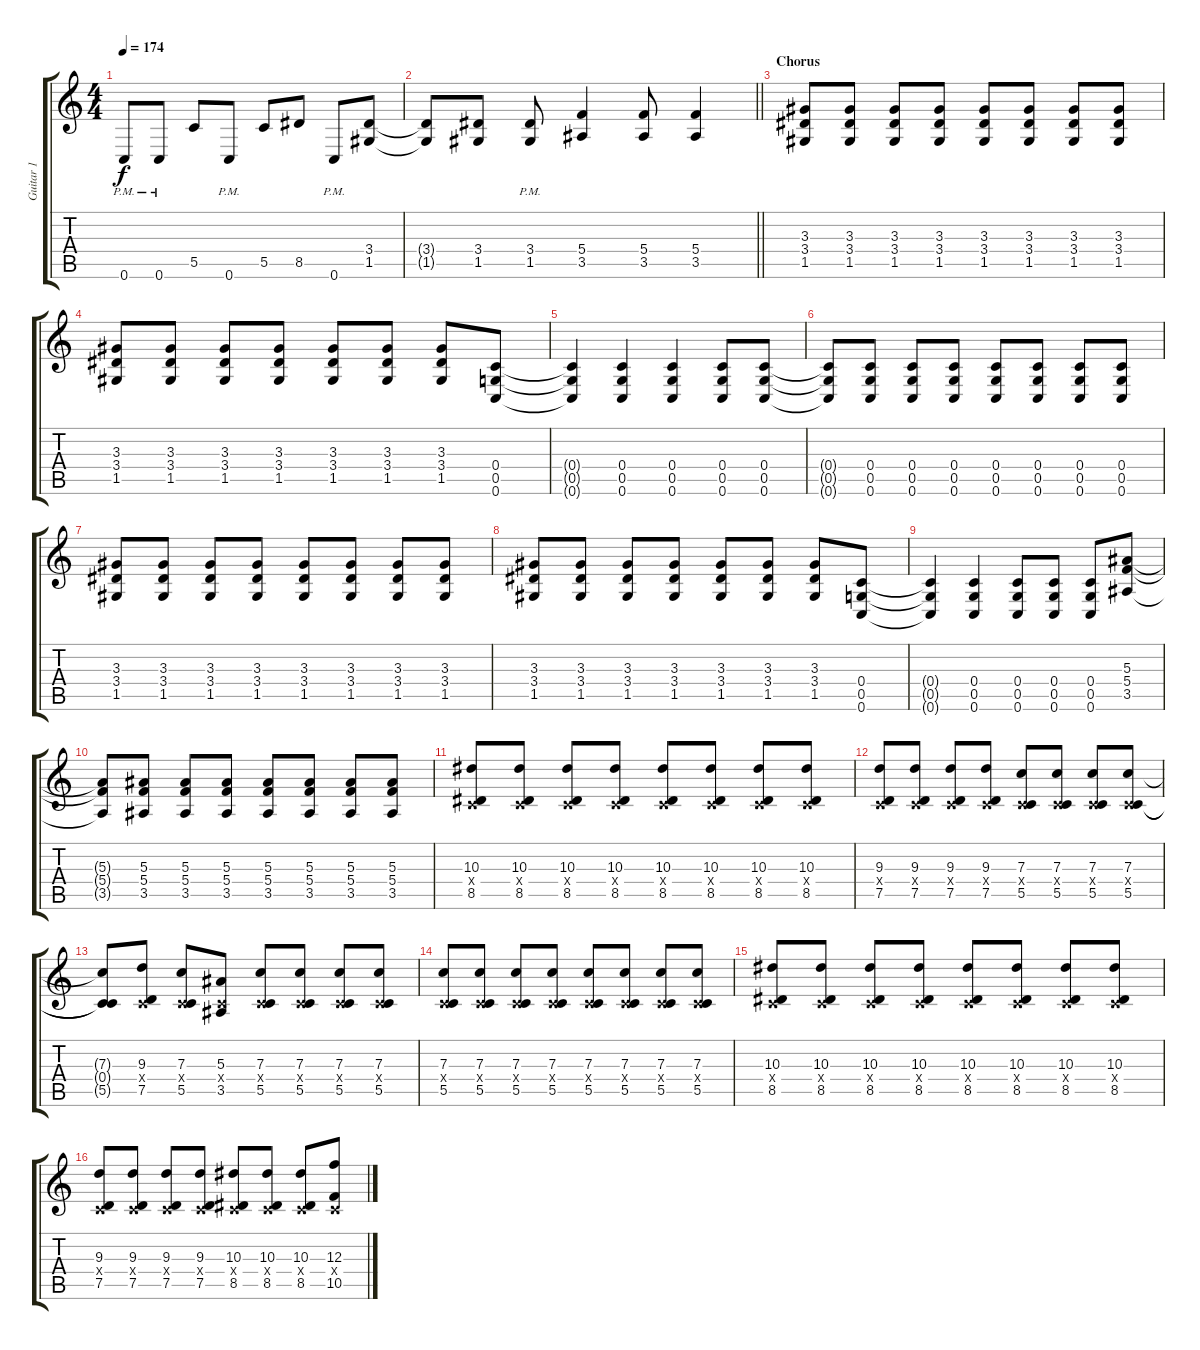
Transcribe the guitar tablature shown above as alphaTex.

\track ("Guitar 1" "Guitar 1") {instrument distortionguitar}
\staff {score tabs}
\tuning (D4 A3 F3 C3 G2 C2) {hide}
\ts (4 4)
\tempo 174
\clef g2
\ks c
0.6{pm}.8{dy f} 0.6{pm}.8 5.5.8 0.6{pm}.8 5.5.8 8.5.8 0.6{pm}.8 (3.4 1.5).8 |
\barLineRight lightlight
(3.4{t} 1.5{t}).8 (3.4 1.5).8 (3.4{pm} 1.5{pm}).8 (5.4 3.5).4 (5.4 3.5).8 (5.4 3.5).4 |
\section ("" "Chorus")
(3.3 3.4 1.5).8{volume 16} (3.3 3.4 1.5).8 (3.3 3.4 1.5).8 (3.3 3.4 1.5).8 (3.3 3.4 1.5).8 (3.3 3.4 1.5).8 (3.3 3.4 1.5).8 (3.3 3.4 1.5).8 |
(3.3 3.4 1.5).8 (3.3 3.4 1.5).8 (3.3 3.4 1.5).8 (3.3 3.4 1.5).8 (3.3 3.4 1.5).8 (3.3 3.4 1.5).8 (3.3 3.4 1.5).8 (0.4 0.5 0.6).8 |
(0.4{t} 0.5{t} 0.6{t}).4 (0.4 0.5 0.6).4 (0.4 0.5 0.6).4 (0.4 0.5 0.6).8 (0.4 0.5 0.6).8 |
(0.4{t} 0.5{t} 0.6{t}).8 (0.4 0.5 0.6).8 (0.4 0.5 0.6).8 (0.4 0.5 0.6).8 (0.4 0.5 0.6).8 (0.4 0.5 0.6).8 (0.4 0.5 0.6).8 (0.4 0.5 0.6).8 |
(3.3 3.4 1.5).8 (3.3 3.4 1.5).8 (3.3 3.4 1.5).8 (3.3 3.4 1.5).8 (3.3 3.4 1.5).8 (3.3 3.4 1.5).8 (3.3 3.4 1.5).8 (3.3 3.4 1.5).8 |
(3.3 3.4 1.5).8 (3.3 3.4 1.5).8 (3.3 3.4 1.5).8 (3.3 3.4 1.5).8 (3.3 3.4 1.5).8 (3.3 3.4 1.5).8 (3.3 3.4 1.5).8 (0.4 0.5 0.6).8 |
(0.4{t} 0.5{t} 0.6{t}).4 (0.4 0.5 0.6).4 (0.4 0.5 0.6).8 (0.4 0.5 0.6).8 (0.4 0.5 0.6).8 (5.3 5.4 3.5).8 |
(5.3{t} 5.4{t} 3.5{t}).8 (5.3 5.4 3.5).8 (5.3 5.4 3.5).8 (5.3 5.4 3.5).8 (5.3 5.4 3.5).8 (5.3 5.4 3.5).8 (5.3 5.4 3.5).8 (5.3 5.4 3.5).8 |
(10.3 0.4{x} 8.5).8 (10.3 0.4{x} 8.5).8 (10.3 0.4{x} 8.5).8 (10.3 0.4{x} 8.5).8 (10.3 0.4{x} 8.5).8 (10.3 0.4{x} 8.5).8 (10.3 0.4{x} 8.5).8 (10.3 0.4{x} 8.5).8 |
(9.3 0.4{x} 7.5).8 (9.3 0.4{x} 7.5).8 (9.3 0.4{x} 7.5).8 (9.3 0.4{x} 7.5).8 (7.3 0.4{x} 5.5).8 (7.3 0.4{x} 5.5).8 (7.3 0.4{x} 5.5).8 (7.3 0.4{x} 5.5).8 |
(7.3{t} 0.4{t} 5.5{t}).8 (9.3 0.4{x} 7.5).8 (7.3 0.4{x} 5.5).8 (5.3 0.4{x} 3.5).8 (7.3 0.4{x} 5.5).8 (7.3 0.4{x} 5.5).8 (7.3 0.4{x} 5.5).8 (7.3 0.4{x} 5.5).8 |
(7.3 0.4{x} 5.5).8 (7.3 0.4{x} 5.5).8 (7.3 0.4{x} 5.5).8 (7.3 0.4{x} 5.5).8 (7.3 0.4{x} 5.5).8 (7.3 0.4{x} 5.5).8 (7.3 0.4{x} 5.5).8 (7.3 0.4{x} 5.5).8 |
(10.3 0.4{x} 8.5).8 (10.3 0.4{x} 8.5).8 (10.3 0.4{x} 8.5).8 (10.3 0.4{x} 8.5).8 (10.3 0.4{x} 8.5).8 (10.3 0.4{x} 8.5).8 (10.3 0.4{x} 8.5).8 (10.3 0.4{x} 8.5).8 |
(9.3 0.4{x} 7.5).8 (9.3 0.4{x} 7.5).8 (9.3 0.4{x} 7.5).8 (9.3 0.4{x} 7.5).8 (10.3 0.4{x} 8.5).8 (10.3 0.4{x} 8.5).8 (10.3 0.4{x} 8.5).8 (12.3 0.4{x} 10.5).8
